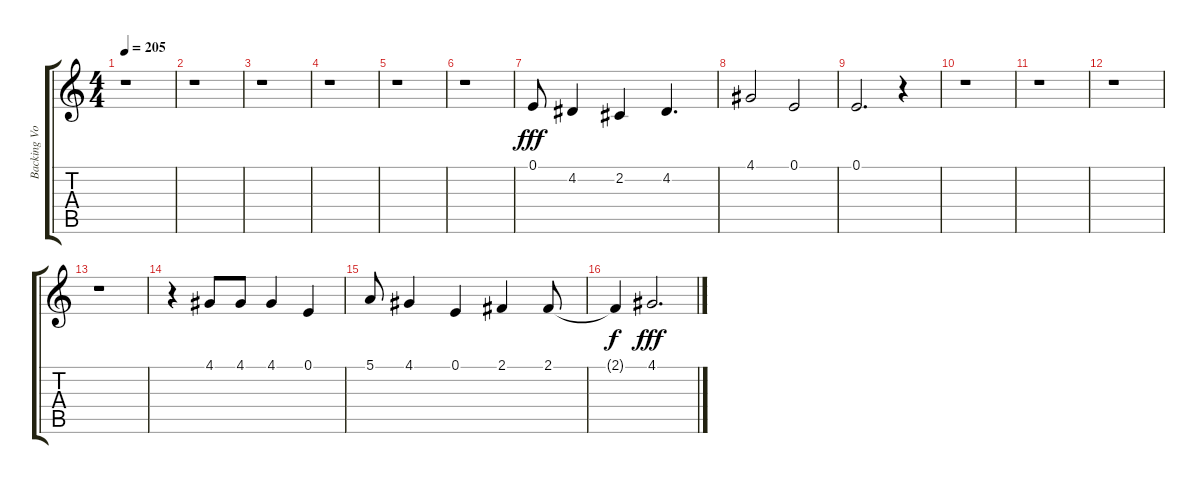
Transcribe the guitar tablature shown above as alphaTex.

\track ("Backing Vocals" "Backing Vo") {instrument oboe}
\staff {score tabs}
\tuning (E4 B3 G3 D3 A2 E2) {hide}
\ts (4 4)
\tempo 205
\clef g2
\ks c
r.1{dy fff} |
r.1 |
r.1 |
r.1 |
r.1 |
r.1 |
0.1.8 4.2.4 2.2.4 4.2.4{d} |
4.1.2 0.1.2 |
0.1.2{d} r.4 |
r.1 |
r.1 |
r.1 |
r.1 |
r.4 4.1.8 4.1.8 4.1.4 0.1.4 |
5.1.8 4.1.4 0.1.4 2.1.4 2.1.8 |
2.1{t}.4{dy f} 4.1.2{d dy fff}
